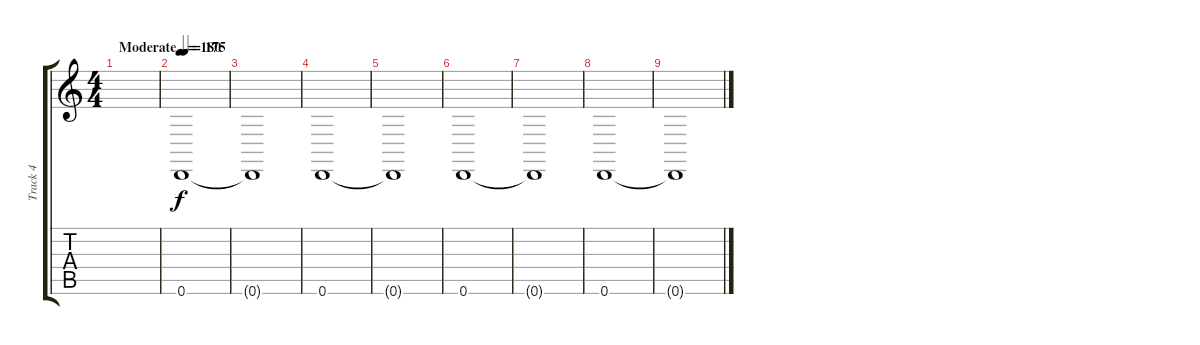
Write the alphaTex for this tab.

\track ("Track 4" "Track 4") {instrument stringensemble1}
\staff {score tabs}
\tuning (E4 B3 G3 D3 A2 D2) {hide}
\ts (4 4)
\tempo (175 "Moderate")
\clef g2
\ks c
|
\tempo 180
0.6.1 |
0.6{t}.1 |
0.6.1 |
0.6{t}.1 |
0.6.1 |
0.6{t}.1 |
0.6.1 |
0.6{t}.1
